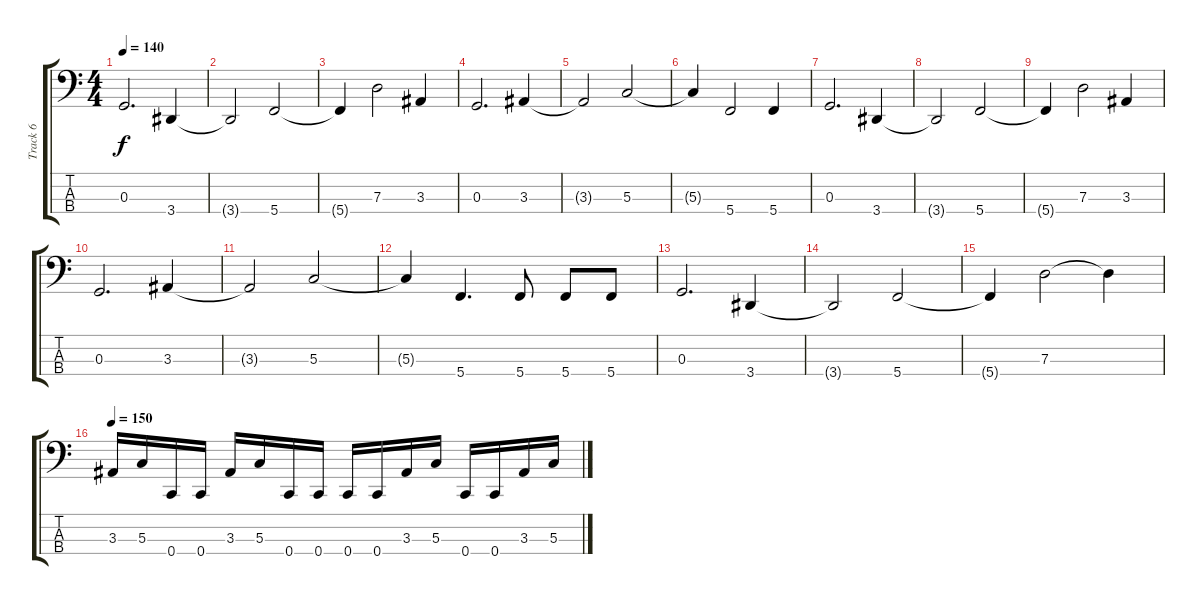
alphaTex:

\track ("Track 6" "Track 6") {instrument electricbasspick}
\staff {score tabs}
\tuning (F2 C2 G1 C1) {hide}
\ts (4 4)
\tempo 140
\clef f4
\ks c
0.3.2{d dy f} 3.4.4 |
3.4{t}.2 5.4.2 |
5.4{t}.4 7.3.2 3.3.4 |
0.3.2{d} 3.3.4 |
3.3{t}.2 5.3.2 |
5.3{t}.4 5.4.2 5.4.4 |
0.3.2{d} 3.4.4 |
3.4{t}.2 5.4.2 |
5.4{t}.4 7.3.2 3.3.4 |
0.3.2{d} 3.3.4 |
3.3{t}.2 5.3.2 |
5.3{t}.4 5.4.4{d} 5.4.8 5.4.8 5.4.8 |
0.3.2{d} 3.4.4 |
3.4{t}.2 5.4.2 |
5.4{t}.4 7.3.2 7.3{t}.4 |
\tempo 150
3.3.16 5.3.16 0.4.16 0.4.16 3.3.16 5.3.16 0.4.16 0.4.16 0.4.16 0.4.16 3.3.16 5.3.16 0.4.16 0.4.16 3.3.16 5.3.16
